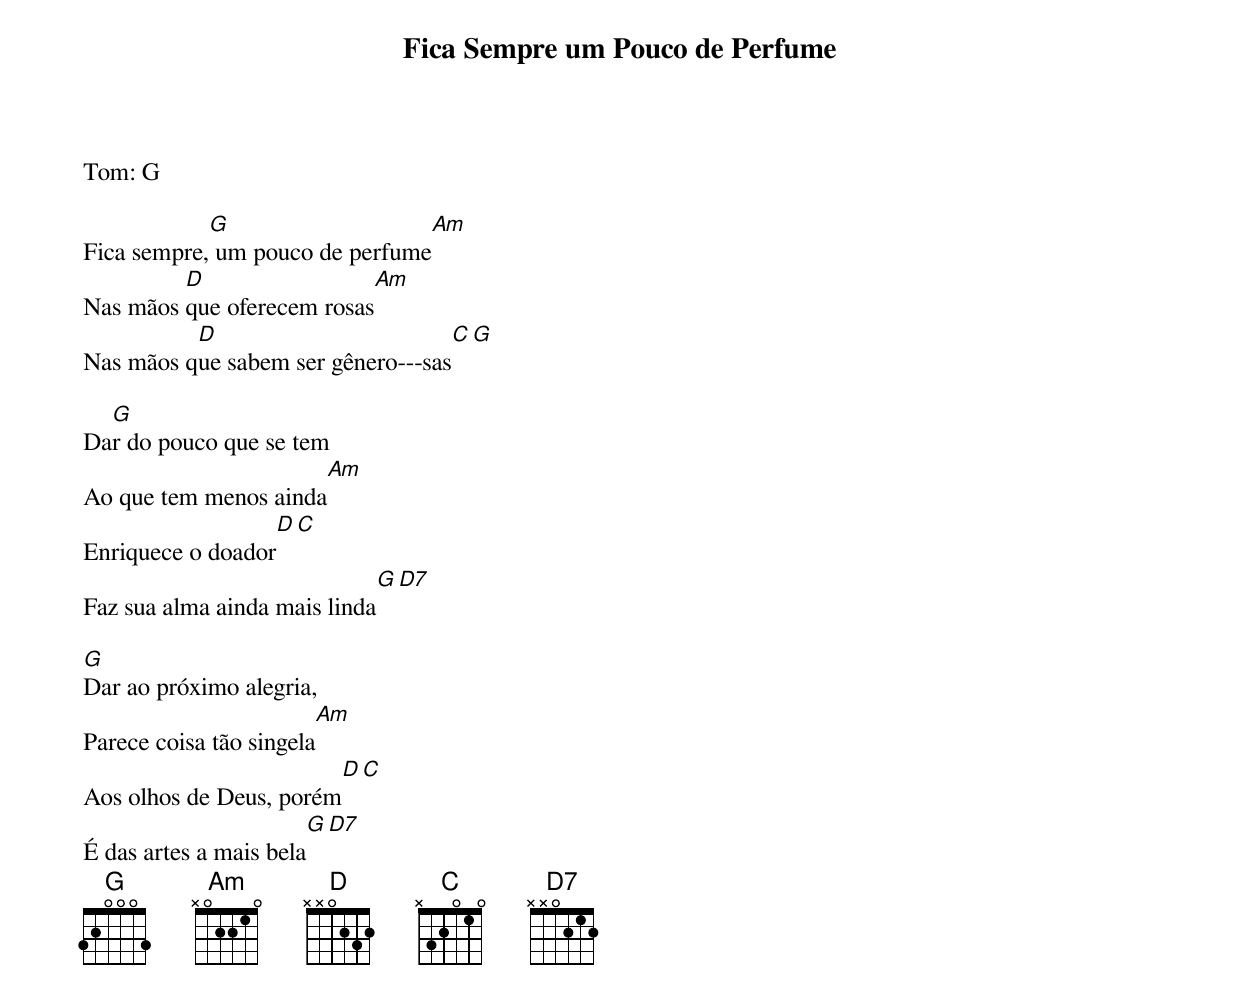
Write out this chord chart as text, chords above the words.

Fica Sempre um Pouco de Perfume
Tom: G

            G                                        Am
Fica sempre, um pouco de perfume
         D                                Am
Nas mãos que oferecem rosas
          D                                           C      G
Nas mãos que sabem ser gênero---sas

  G
Dar do pouco que se tem
                                 Am
Ao que tem menos ainda
                               D    C
Enriquece o doador
                                              G      D7
Faz sua alma ainda mais linda

G
Dar ao próximo alegria,
                                 Am
Parece coisa tão singela
                                          D    C
Aos olhos de Deus, porém
                                    G   D7
É das artes a mais bela
